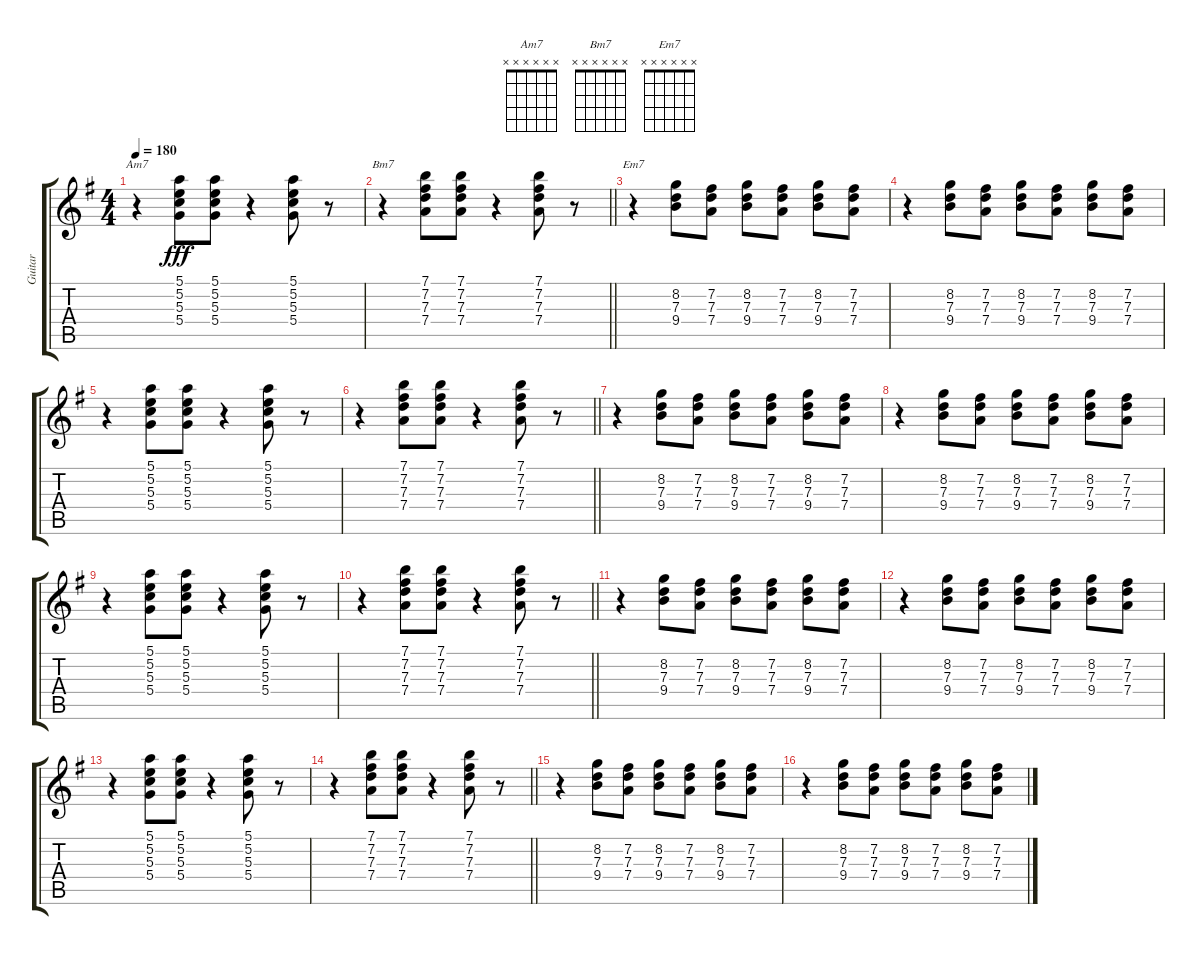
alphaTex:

\track ("Guitar" "Guitar") {instrument electricguitarclean}
\staff {score tabs}
\tuning (E4 B3 G3 D3 A2 E2) {hide}
\chord ("Am7" x x x x x x)
\chord ("Bm7" x x x x x x)
\chord ("Em7" x x x x x x)
\ts (4 4)
\tempo 180
\clef g2
\ks eminor
r.4{ch "Am7" dy fff} (5.1 5.2 5.3 5.4).8 (5.1 5.2 5.3 5.4).8 r.4 (5.1 5.2 5.3 5.4).8 r.8 |
\barLineRight lightlight
r.4{ch "Bm7"} (7.1 7.2 7.3 7.4).8 (7.1 7.2 7.3 7.4).8 r.4 (7.1 7.2 7.3 7.4).8 r.8 |
r.4{ch "Em7"} (8.2 7.3 9.4).8 (7.2 7.3 7.4).8 (8.2 7.3 9.4).8 (7.2 7.3 7.4).8 (8.2 7.3 9.4).8 (7.2 7.3 7.4).8 |
r.4 (8.2 7.3 9.4).8 (7.2 7.3 7.4).8 (8.2 7.3 9.4).8 (7.2 7.3 7.4).8 (8.2 7.3 9.4).8 (7.2 7.3 7.4).8 |
r.4 (5.1 5.2 5.3 5.4).8 (5.1 5.2 5.3 5.4).8 r.4 (5.1 5.2 5.3 5.4).8 r.8 |
\barLineRight lightlight
r.4 (7.1 7.2 7.3 7.4).8 (7.1 7.2 7.3 7.4).8 r.4 (7.1 7.2 7.3 7.4).8 r.8 |
r.4 (8.2 7.3 9.4).8 (7.2 7.3 7.4).8 (8.2 7.3 9.4).8 (7.2 7.3 7.4).8 (8.2 7.3 9.4).8 (7.2 7.3 7.4).8 |
r.4 (8.2 7.3 9.4).8 (7.2 7.3 7.4).8 (8.2 7.3 9.4).8 (7.2 7.3 7.4).8 (8.2 7.3 9.4).8 (7.2 7.3 7.4).8 |
r.4 (5.1 5.2 5.3 5.4).8 (5.1 5.2 5.3 5.4).8 r.4 (5.1 5.2 5.3 5.4).8 r.8 |
\barLineRight lightlight
r.4 (7.1 7.2 7.3 7.4).8 (7.1 7.2 7.3 7.4).8 r.4 (7.1 7.2 7.3 7.4).8 r.8 |
r.4 (8.2 7.3 9.4).8 (7.2 7.3 7.4).8 (8.2 7.3 9.4).8 (7.2 7.3 7.4).8 (8.2 7.3 9.4).8 (7.2 7.3 7.4).8 |
r.4 (8.2 7.3 9.4).8 (7.2 7.3 7.4).8 (8.2 7.3 9.4).8 (7.2 7.3 7.4).8 (8.2 7.3 9.4).8 (7.2 7.3 7.4).8 |
r.4 (5.1 5.2 5.3 5.4).8 (5.1 5.2 5.3 5.4).8 r.4 (5.1 5.2 5.3 5.4).8 r.8 |
\barLineRight lightlight
r.4 (7.1 7.2 7.3 7.4).8 (7.1 7.2 7.3 7.4).8 r.4 (7.1 7.2 7.3 7.4).8 r.8 |
r.4 (8.2 7.3 9.4).8 (7.2 7.3 7.4).8 (8.2 7.3 9.4).8 (7.2 7.3 7.4).8 (8.2 7.3 9.4).8 (7.2 7.3 7.4).8 |
r.4 (8.2 7.3 9.4).8 (7.2 7.3 7.4).8 (8.2 7.3 9.4).8 (7.2 7.3 7.4).8 (8.2 7.3 9.4).8 (7.2 7.3 7.4).8
